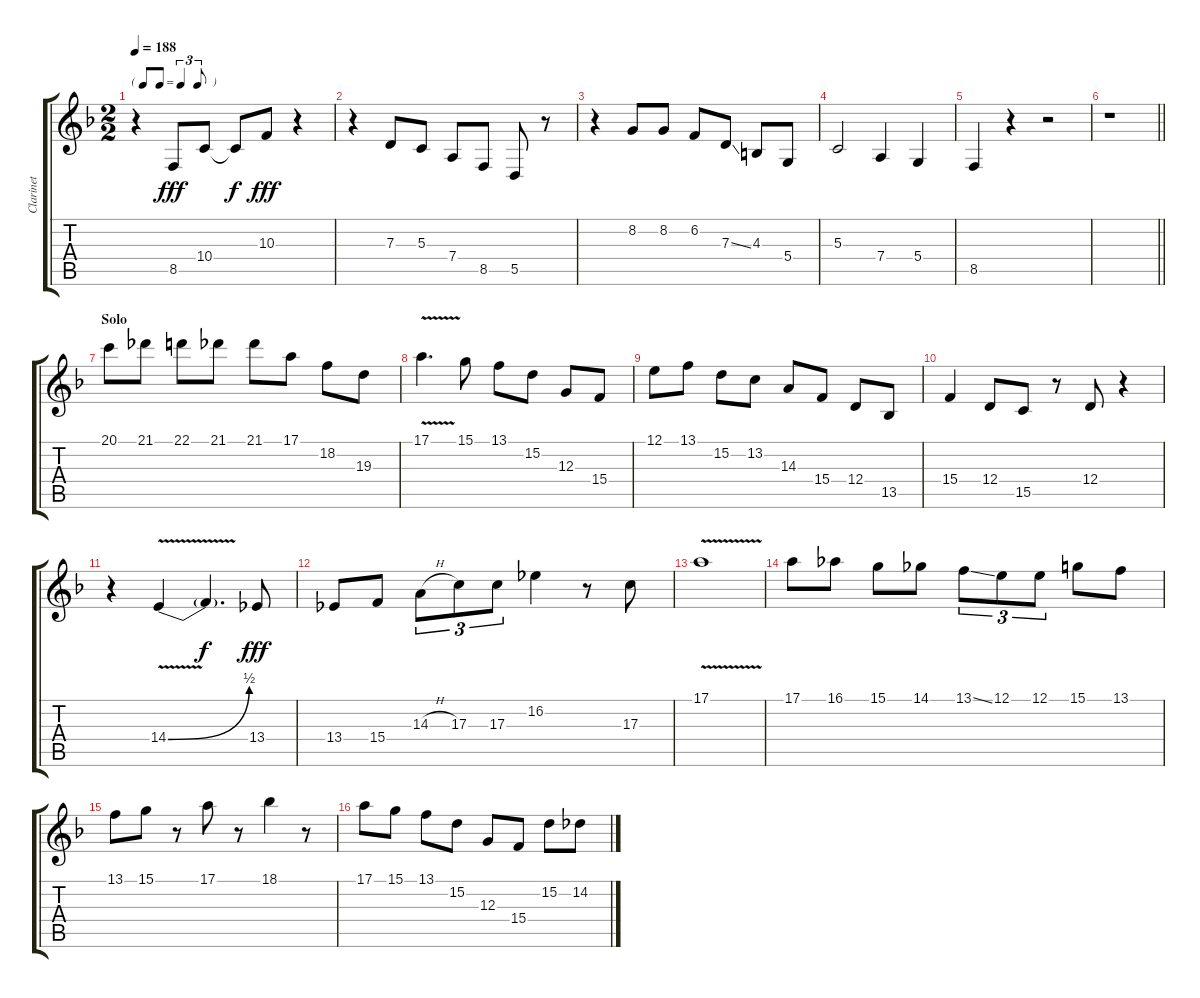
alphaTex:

\track ("Clarinet" "Clarinet") {instrument clarinet}
\staff {score tabs}
\tuning (E4 B3 G3 D3 A2 E2) {hide}
\ts (2 2)
\tf triplet8th
\tempo 188
\clef g2
\ks f
r.4{dy fff} 8.5.8 10.4.8 10.4{t}.8{dy f} 10.3.8{dy fff} r.4 |
r.4 7.3.8 5.3.8 7.4.8 8.5.8 5.5.8 r.8 |
r.4 8.2.8 8.2.8 6.2.8 7.3{ss}.8 4.3.8 5.4.8 |
5.3.2 7.4.4 5.4.4 |
8.5.4 r.4 r.2 |
\barLineRight lightlight
r.1 |
\section ("" "Solo")
20.1.8 21.1.8 22.1.8 21.1.8 21.1.8 17.1.8 18.2.8 19.3.8 |
17.1{v}.4{d} 15.1.8 13.1.8 15.2.8 12.3.8 15.4.8 |
12.1.8 13.1.8 15.2.8 13.2.8 14.3.8 15.4.8 12.4.8 13.5.8 |
15.4.4 12.4.8 15.5.8 r.8 12.4.8 r.4 |
r.4 14.4{be (bend 0 0 60 2) v}.4 14.4{t}.4{d dy f} 13.4.8{dy fff} |
13.4.8 15.4.8 14.3{h}.8{tu (3 2)} 17.3.8{tu (3 2)} 17.3.8{tu (3 2)} 16.2.4 r.8 17.3.8 |
17.1{v}.1 |
17.1.8 16.1.8 15.1.8 14.1.8 13.1{ss}.8{tu (3 2)} 12.1.8{tu (3 2)} 12.1.8{tu (3 2)} 15.1.8 13.1.8 |
13.1.8 15.1.8 r.8 17.1.8 r.8 18.1.4 r.8 |
17.1.8 15.1.8 13.1.8 15.2.8 12.3.8 15.4.8 15.2.8 14.2.8
